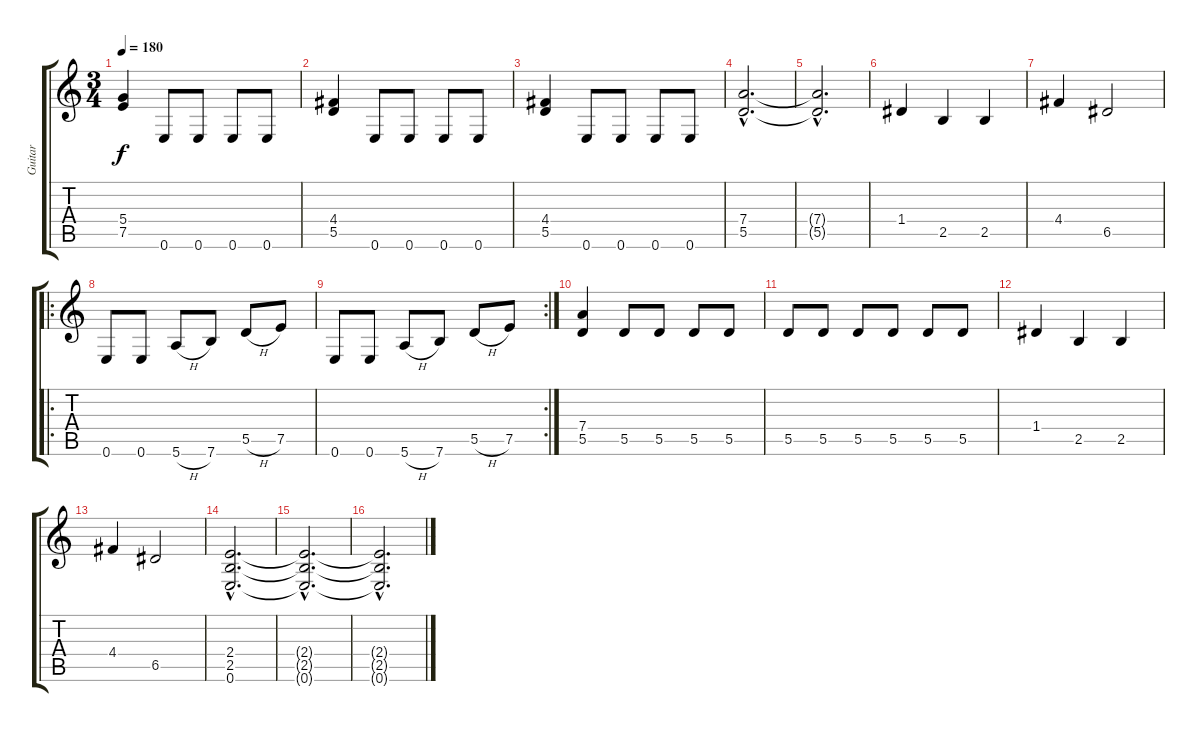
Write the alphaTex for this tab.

\track ("Guitar" "Guitar") {instrument overdrivenguitar}
\staff {score tabs}
\tuning (E4 B3 G3 D3 A2 E2) {hide}
\ts (3 4)
\tempo 180
\clef g2
\ks c
(5.4 7.5).4{dy f} 0.6.8 0.6.8 0.6.8 0.6.8 |
(4.4 5.5).4 0.6.8 0.6.8 0.6.8 0.6.8 |
(4.4 5.5).4 0.6.8 0.6.8 0.6.8 0.6.8 |
(7.4{hac} 5.5{hac}).2{d} |
(7.4{hac t} 5.5{hac t}).2{d} |
1.4.4 2.5.4 2.5.4 |
4.4.4 6.5.2 |
\ro
0.6.8 0.6.8 5.6{h}.8 7.6.8 5.5{h}.8 7.5.8 |
\rc 2
0.6.8 0.6.8 5.6{h}.8 7.6.8 5.5{h}.8 7.5.8 |
(7.4 5.5).4 5.5.8 5.5.8 5.5.8 5.5.8 |
5.5.8 5.5.8 5.5.8 5.5.8 5.5.8 5.5.8 |
1.4.4 2.5.4 2.5.4 |
4.4.4 6.5.2 |
(2.4{hac} 2.5{hac} 0.6{hac}).2{d} |
(2.4{hac t} 2.5{hac t} 0.6{hac t}).2{d} |
(2.4{hac t} 2.5{hac t} 0.6{hac t}).2{d}
